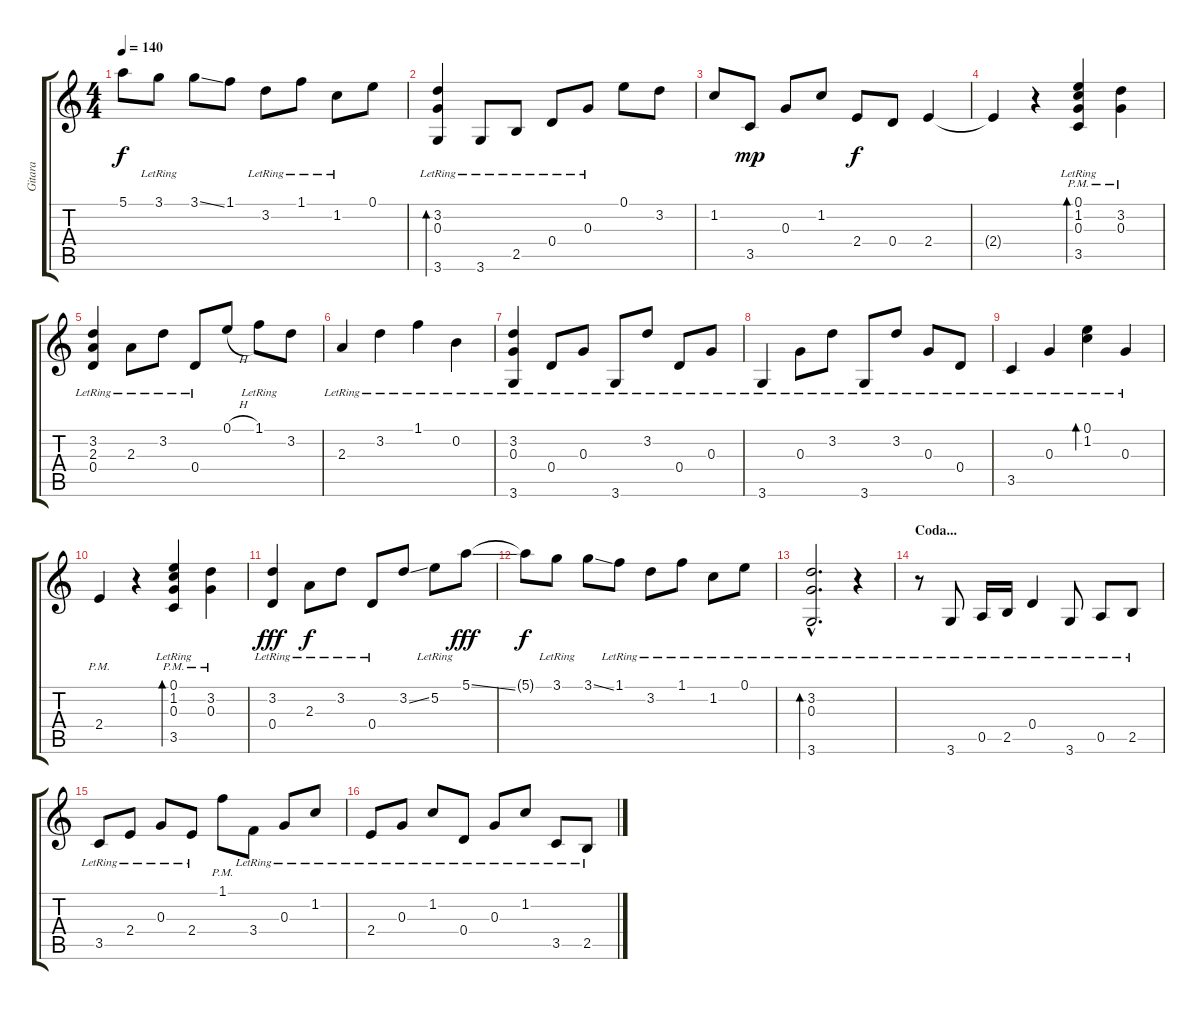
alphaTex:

\track ("Gitara" "Gitara") {instrument acousticguitarsteel}
\staff {score tabs}
\tuning (E4 B3 G3 D3 A2 E2) {hide}
\ts (4 4)
\tempo 140
\clef g2
\ks c
5.1{t}.8{dy f} 3.1{lr}.8 3.1{ss}.8 1.1.8 3.2{lr}.8 1.1{lr}.8 1.2{lr}.8 0.1.8 |
(3.2{lr} 0.3{lr} 3.6{lr}).4{bd 480} 3.6{lr}.8 2.5{lr}.8 0.4{lr}.8 0.3{lr}.8 0.1.8 3.2.8 |
1.2.8 3.5.8{dy mp} 0.3.8 1.2.8 2.4.8{dy f} 0.4.8 2.4.4 |
2.4{t}.4 r.4 (0.1{lr} 1.2 0.3{pm} 3.5{pm}).4{bd 480} (3.2{pm} 0.3{pm}).4 |
(3.2{lr} 2.3{lr} 0.4{lr}).4 2.3{lr}.8 3.2{lr}.8 0.4{lr}.8 0.1{h}.8 1.1{lr}.8 3.2.8 |
2.3{lr}.4 3.2{lr}.4 1.1{lr}.4 0.2{lr}.4 |
(3.2{lr} 0.3{lr} 3.6{lr}).4{volume 9} 0.4{lr}.8 0.3{lr}.8 3.6{lr}.8 3.2{lr}.8 0.4{lr}.8 0.3{lr}.8 |
3.6{lr}.4 0.3{lr}.8 3.2{lr}.8 3.6{lr}.8 3.2{lr}.8 0.3{lr}.8 0.4{lr}.8 |
3.5{lr}.4{volume 14} 0.3{lr}.4 (0.1{lr} 1.2{lr}).4{bd 480} 0.3{lr}.4 |
2.4{pm}.4 r.4 (0.1{lr} 1.2 0.3{pm} 3.5{pm}).4{bd 480} (3.2{pm} 0.3{pm}).4 |
(3.2{lr} 0.4{lr}).4{dy fff} 2.3{lr}.8{dy f} 3.2{lr}.8 0.4{lr}.8 3.2{ss}.8 5.2{lr}.8 5.1{ss}.8{dy fff} |
5.1{t}.8{dy f} 3.1{lr}.8 3.1{ss}.8 1.1{lr}.8 3.2{lr}.8 1.1{lr}.8 1.2{lr}.8 0.1{lr}.8 |
(3.2{hac lr} 0.3{hac lr} 3.6{hac lr}).2{d bd 480} r.4 |
\section ("" "Coda...")
r.8 3.6{lr}.8 0.5{lr}.16 2.5{lr}.16 0.4{lr}.4 3.6{lr}.8 0.5{lr}.8 2.5{lr}.8 |
3.5{lr}.8 2.4{lr}.8 0.3{lr}.8 2.4{lr}.8 1.1{pm}.8 3.4{lr}.8 0.3{lr}.8 1.2{lr}.8 |
2.4{lr}.8 0.3{lr}.8 1.2{lr}.8 0.4{lr}.8 0.3{lr}.8 1.2{lr}.8 3.5{lr}.8 2.5{lr}.8
